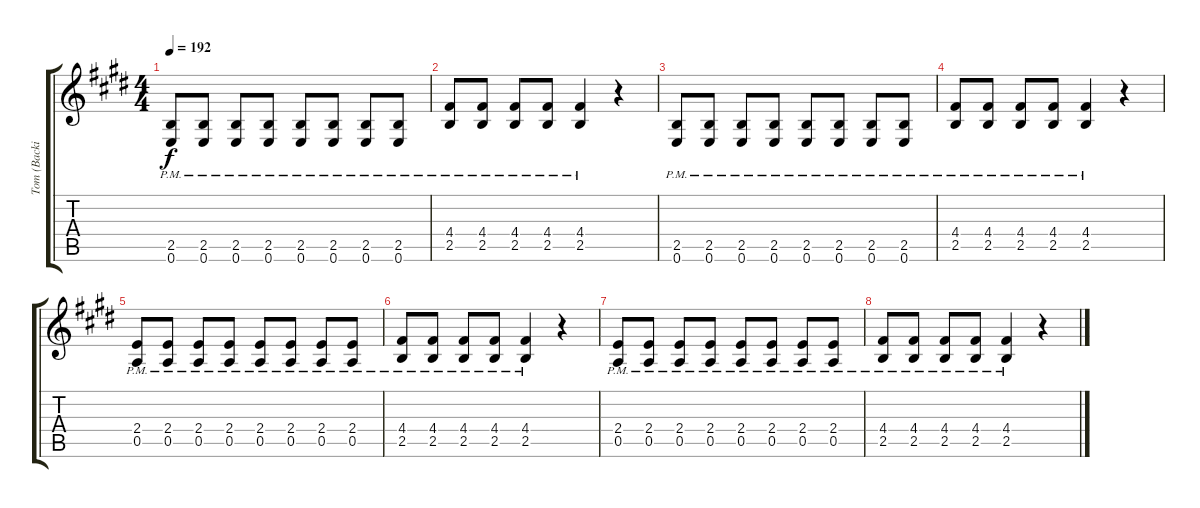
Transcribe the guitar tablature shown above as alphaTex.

\track ("Tom (Backing Guitar)" "Tom (Backi") {instrument overdrivenguitar}
\staff {score tabs}
\tuning (E4 B3 G3 D3 A2 E2) {hide}
\ts (4 4)
\tempo 192
\clef g2
\ks e
(2.5{pm} 0.6{pm}).8{dy f} (2.5{pm} 0.6{pm}).8 (2.5{pm} 0.6{pm}).8 (2.5{pm} 0.6{pm}).8 (2.5{pm} 0.6{pm}).8 (2.5{pm} 0.6{pm}).8 (2.5{pm} 0.6{pm}).8 (2.5{pm} 0.6{pm}).8 |
(4.4{pm} 2.5{pm}).8 (4.4{pm} 2.5{pm}).8 (4.4{pm} 2.5{pm}).8 (4.4{pm} 2.5{pm}).8 (4.4{pm} 2.5{pm}).4 r.4 |
(2.5{pm} 0.6{pm}).8 (2.5{pm} 0.6{pm}).8 (2.5{pm} 0.6{pm}).8 (2.5{pm} 0.6{pm}).8 (2.5{pm} 0.6{pm}).8 (2.5{pm} 0.6{pm}).8 (2.5{pm} 0.6{pm}).8 (2.5{pm} 0.6{pm}).8 |
(4.4{pm} 2.5{pm}).8 (4.4{pm} 2.5{pm}).8 (4.4{pm} 2.5{pm}).8 (4.4{pm} 2.5{pm}).8 (4.4{pm} 2.5{pm}).4 r.4 |
(2.4{pm} 0.5{pm}).8 (2.4{pm} 0.5{pm}).8 (2.4{pm} 0.5{pm}).8 (2.4{pm} 0.5{pm}).8 (2.4{pm} 0.5{pm}).8 (2.4{pm} 0.5{pm}).8 (2.4{pm} 0.5{pm}).8 (2.4{pm} 0.5{pm}).8 |
(4.4{pm} 2.5{pm}).8 (4.4{pm} 2.5{pm}).8 (4.4{pm} 2.5{pm}).8 (4.4{pm} 2.5{pm}).8 (4.4{pm} 2.5{pm}).4 r.4 |
(2.4{pm} 0.5{pm}).8 (2.4{pm} 0.5{pm}).8 (2.4{pm} 0.5{pm}).8 (2.4{pm} 0.5{pm}).8 (2.4{pm} 0.5{pm}).8 (2.4{pm} 0.5{pm}).8 (2.4{pm} 0.5{pm}).8 (2.4{pm} 0.5{pm}).8 |
(4.4{pm} 2.5{pm}).8 (4.4{pm} 2.5{pm}).8 (4.4{pm} 2.5{pm}).8 (4.4{pm} 2.5{pm}).8 (4.4{pm} 2.5{pm}).4 r.4
